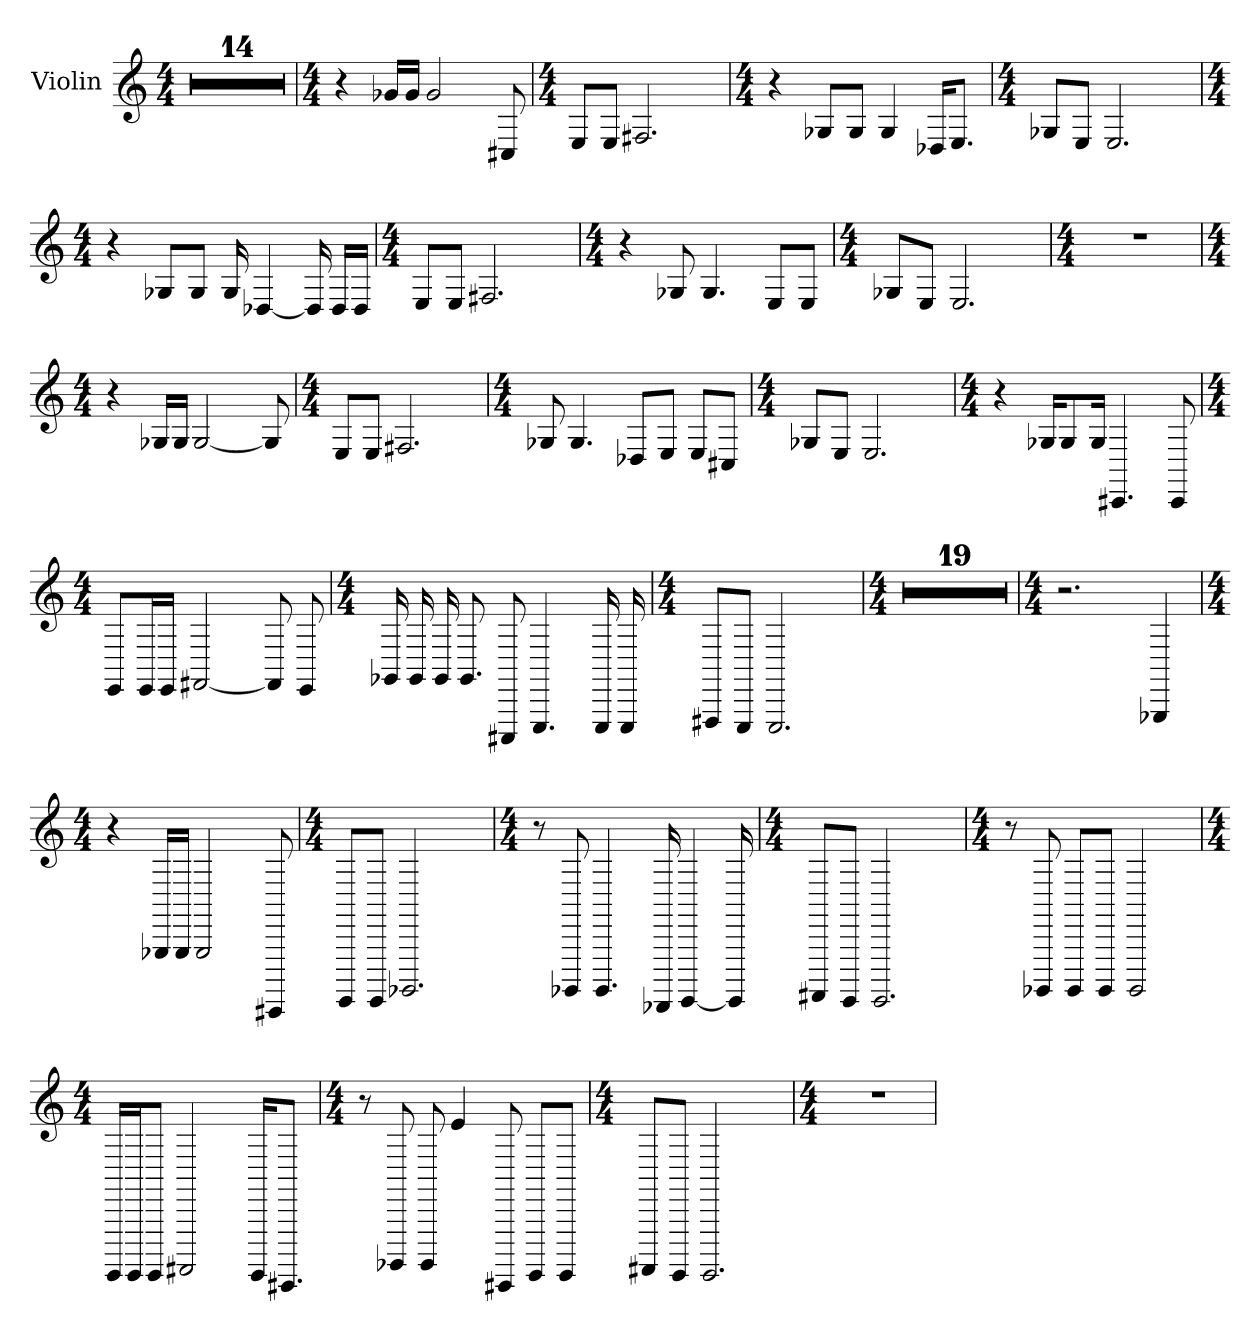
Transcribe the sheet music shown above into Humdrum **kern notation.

**kern
*part1
*staff1
*I"Violin
*I'Vln
*M4/4
=
1r
=
*M4/4
1r
=
*M4/4
1r
=
*M4/4
1r
=
*M4/4
1r
=
*M4/4
1r
=
*M4/4
1r
=
*M4/4
1r
=
*M4/4
1r
=
*M4/4
1r
=
*M4/4
1r
=
*M4/4
1r
=
*M4/4
1r
=
*M4/4
1r
=
*M4/4
4r
16g-XLL
16g-JJ
2g-
8C#X
=
*M4/4
8EL
8EJ
2.F#X
=
*M4/4
4r
8G-XL
8G-J
4G-
16D-XKL
8.EJ
=
*M4/4
8G-XL
8EJ
2.E
=
*M4/4
4r
8G-XL
8G-J
16G-
[4D-X
16D-]
16D-LL
16D-JJ
=
*M4/4
8EL
8EJ
2.F#X
=
*M4/4
4r
8G-X
4.G-
8EL
8EJ
=
*M4/4
8G-XL
8EJ
2.E
=
*M4/4
1r
=
*M4/4
4r
16G-XLL
16G-JJ
[2G-
8G-]
=
*M4/4
8EL
8EJ
2.F#X
=
*M4/4
8G-X
4.G-
8D-XL
8EJ
8EL
8C#XJ
=
*M4/4
8G-XL
8EJ
2.E
=
*M4/4
4r
16G-XKL
8G-
16G-Jk
4.CC#X
8CC#
=
*M4/4
8EEL
16EEL
16EEJJ
[2FF#X
8FF#]
8EE
=
*M4/4
16GG-XLL
16GG-J
16GG-L
8.GG-J
8CCC#X
4.EEE
16EEELL
16EEEJJ
=
*M4/4
8FFF#XL
8EEEJ
2.EEE
=
*M4/4
1r
=
*M4/4
1r
=
*M4/4
1r
=
*M4/4
1r
=
*M4/4
1r
=
*M4/4
1r
=
*M4/4
1r
=
*M4/4
1r
=
*M4/4
1r
=
*M4/4
1r
=
*M4/4
1r
=
*M4/4
1r
=
*M4/4
1r
=
*M4/4
1r
=
*M4/4
1r
=
*M4/4
1r
=
*M4/4
1r
=
*M4/4
1r
=
*M4/4
1r
=
*M4/4
2.r
4GGG-X
=
*M4/4
4r
16GGG-XLL
16GGG-JJ
2GGG-
8CCCC#X
=
*M4/4
8EEEEL
8EEEEJ
2.GGGG-X
=
*M4/4
8r
8GGGG-X
4.GGGG-
16DDDD-X
[4EEEE
16EEEE]
=
*M4/4
8FFFF#XL
8EEEEJ
2.EEEE
=
*M4/4
8r
8GGGG-X
8GGGG-L
8GGGG-J
2GGGG-
=
*M4/4
16EEEELL
16EEEEJ
8EEEEJ
2FFFF#X
16EEEEKL
8.CCCC#XJ
=
*M4/4
8r
8GGGG-X
8GGGG-
4AAAAA
8CCCC#X
8EEEEL
8EEEEJ
=
*M4/4
8FFFF#XL
8EEEEJ
2.EEEE
=
*M4/4
1r
=
*-
